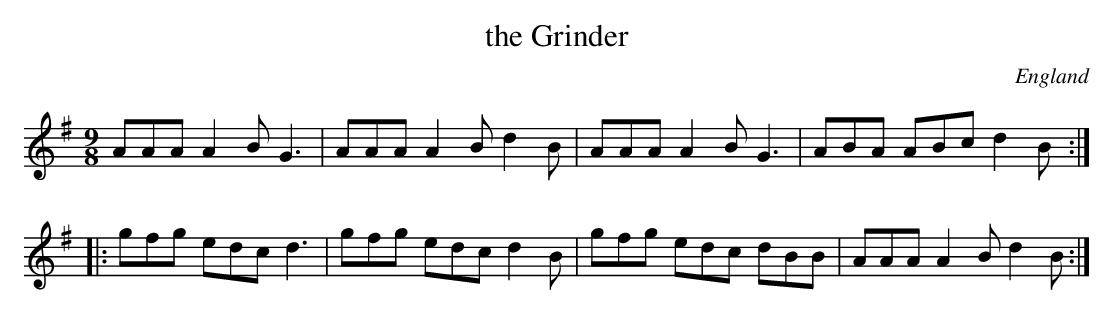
X:1
T:the Grinder
M:9/8
O:England
K:G major
AAA A2B G3| AAA A2B d2B| AAA A2B G3| ABA ABc d2B::
gfg edc d3| gfg edc d2B| gfg edc dBB| AAA A2B d2B:|
